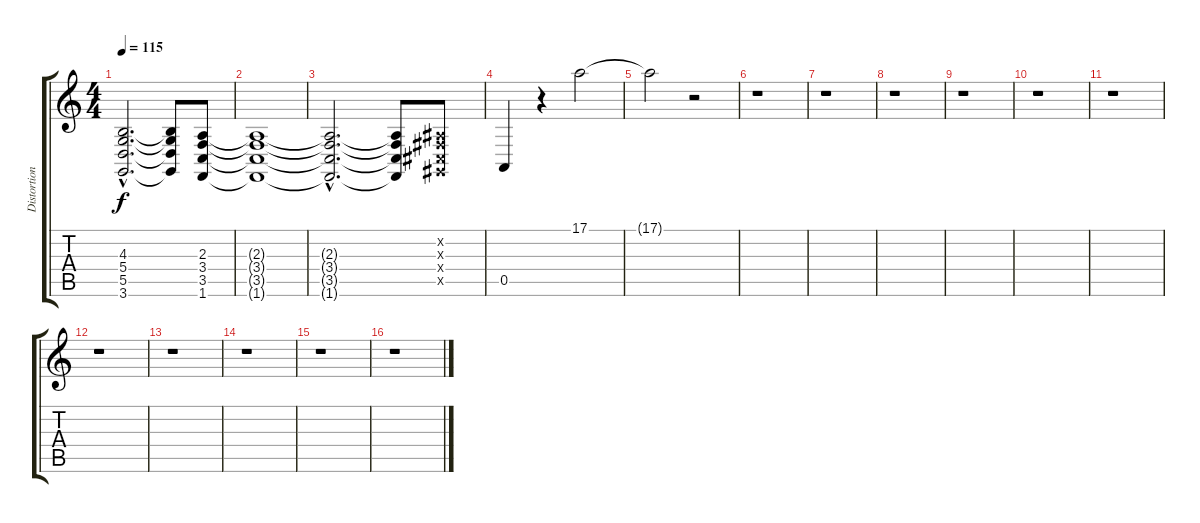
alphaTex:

\track ("Distortion Gtr.     " "Distortion") {instrument acousticgrandpiano}
\staff {score tabs}
\tuning (E4 B3 G3 D3 A2 E2) {hide}
\ts (4 4)
\tempo 115
\clef g2
\ks c
(4.3{hac t} 5.4{hac t} 5.5{hac t} 3.6{hac t}).2{d dy f} (4.3{t} 5.4{t} 5.5{t} 3.6{t}).8 (2.3 3.4 3.5 1.6).8 |
(2.3{t} 3.4{t} 3.5{t} 1.6{t}).1 |
(2.3{hac t} 3.4{hac t} 3.5{hac t} 1.6{hac t}).2{d} (2.3{t} 3.4{t} 3.5{t} 1.6{t}).8 (-1.2{x} -1.3{x} -1.4{x} -1.5{x}).8 |
0.5.4 r.4 17.1.2 |
17.1{t}.2 r.2 |
r.1 |
r.1 |
r.1 |
r.1 |
r.1 |
r.1 |
r.1 |
r.1 |
r.1 |
r.1 |
r.1
